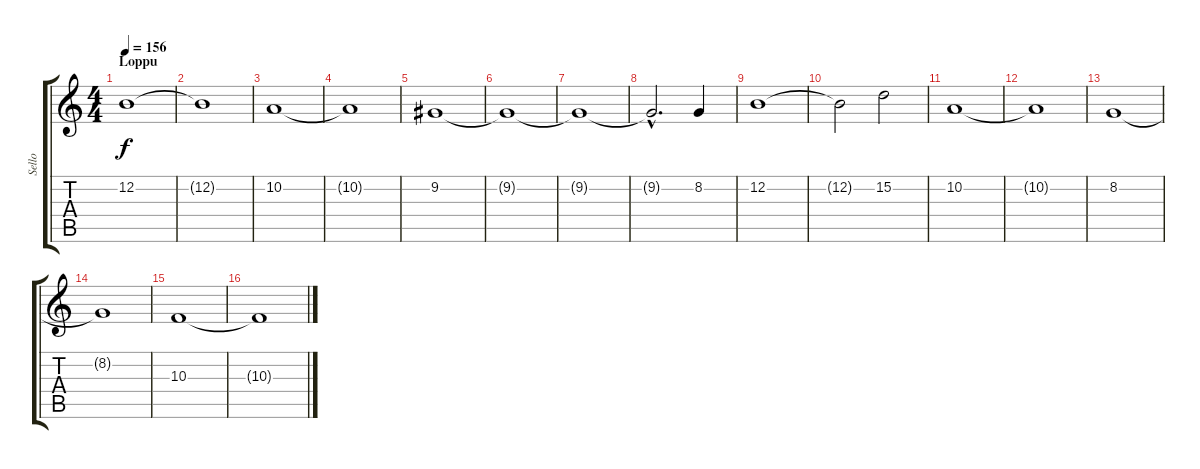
\track ("Sello" "Sello") {instrument cello}
\staff {score tabs}
\tuning (E4 B3 G3 D3 A2 D2) {hide}
\ts (4 4)
\section ("" "Loppu")
\tempo 156
\clef g2
\ks c
12.2.1{dy f volume 12} |
12.2{t}.1 |
10.2.1 |
10.2{t}.1 |
9.2.1 |
9.2{t}.1 |
9.2{t}.1 |
9.2{hac t}.2{d} 8.2.4 |
12.2.1 |
12.2{t}.2 15.2.2 |
10.2.1 |
10.2{t}.1 |
8.2.1 |
8.2{t}.1 |
10.3.1 |
10.3{t}.1
